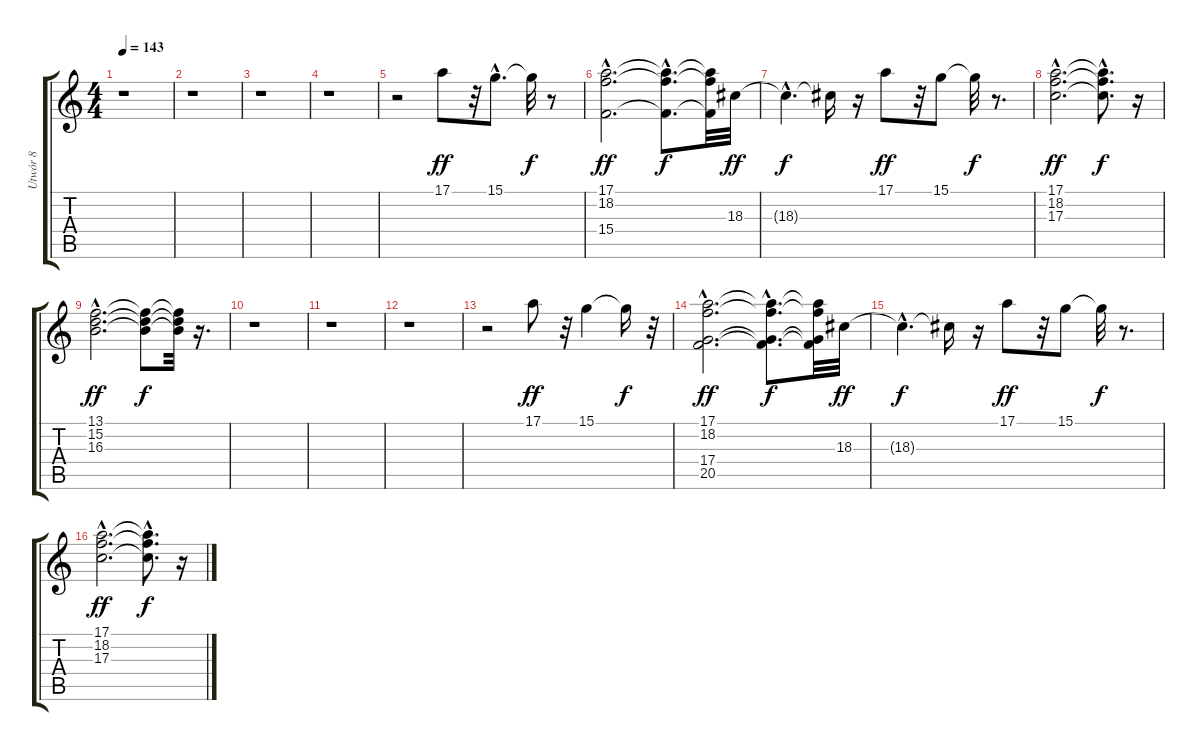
\track ("Utwór 8" "Utwór 8") {instrument synthvoice}
\staff {score tabs}
\tuning (E4 B3 G3 D3 A2 E2) {hide}
\ts (4 4)
\tempo 143
\clef g2
\ks c
r.1{dy f} |
r.1 |
r.1 |
r.1 |
r.2 17.1.8{dy ff} r.32 15.1{hac}.8{d} 15.1{t}.32{dy f} r.8 |
(17.1{hac} 18.2{hac} 15.4{hac}).2{d dy ff} (17.1{hac t} 18.2{hac t} 15.4{hac t}).8{d dy f} (17.1{t} 18.2{t} 15.4{t}).32 18.3.32{dy ff} |
18.3{hac t}.4{d dy f} 18.3{t}.16 r.16 17.1.8{dy ff} r.32 15.1.8 15.1{t}.32{dy f} r.8{d} |
(17.1{hac} 18.2{hac} 17.3{hac}).2{d dy ff} (17.1{hac t} 18.2{hac t} 17.3{hac t}).8{d dy f} r.16 |
(13.1{hac} 15.2{hac} 16.3{hac}).2{d dy ff} (13.1{t} 15.2{t} 16.3{t}).8{dy f} (13.1{t} 15.2{t} 16.3{t}).32 r.16{d} |
r.1 |
r.1 |
r.1 |
r.2 17.1.8{dy ff} r.32 15.1.4 15.1{t}.16{dy f} r.32 |
(17.1{hac} 18.2{hac} 17.4{hac} 20.5{hac}).2{d dy ff} (17.1{hac t} 18.2{hac t} 17.4{hac t} 20.5{hac t}).8{d dy f} (17.1{t} 18.2{t} 17.4{t} 20.5{t}).32 18.3.32{dy ff} |
18.3{hac t}.4{d dy f} 18.3{t}.16 r.16 17.1.8{dy ff} r.32 15.1.8 15.1{t}.32{dy f} r.8{d} |
(17.1{hac} 18.2{hac} 17.3{hac}).2{d dy ff} (17.1{hac t} 18.2{hac t} 17.3{hac t}).8{d dy f} r.16
